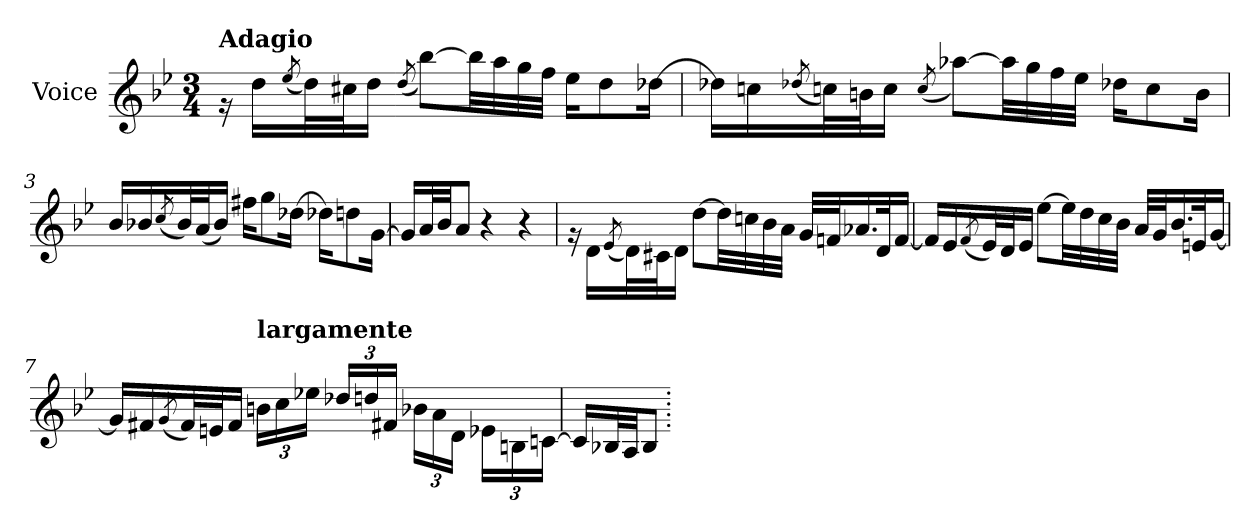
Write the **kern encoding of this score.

**kern
*part1
*staff1
*I"Voice
*I'V
*clefG2
*k[b-e-]
*M3/4
=1
!LO:TX:a:B:t=Adagio
16rg
16dd\LL
(<8qee-/
32dd\L)
32cc#Xi\J
16dd\JJ
(<8qdd/
[8bb-\L)
32bb-\LL]
32aa\
32gg\
32ff\JJJ
16ee-\KL
8dd\
[16dd-Xj\Jk
=2
16dd-Xj\LL]
16ccn\
(<8qdd-Xj/
32ccn\L)
32bn\J
16cc\JJ
(<8qcc/
[8aa-X\L)
32aa-\LL]
32gg\
32ff\
32ee-\JJJ
16dd-X\KL
8cc\
16b\Jk
!!LO:LB:g=z
=3
16b-/LL
16b-X/
(<8qcc/
32b-/L)
(<32a/J
16b-/JJ)
16ff#X\KL
8gg\
[16dd-Xj\Jk
16dd-Xj\KL]
8ddn\
[16g\Jk
=4
16g/LL]
32a/L
32b-/JJ
8a/J
4r
4r
=5
16rg
16d\LL
(<8qe-/
32d\L)
32c#Xi\J
16d\JJ
[8dd\L
32dd\LL]
32ccn\
32b-\
32a\JJJ
32g/LLL
32fn/J
16.a-X/
32d/K
[16f/JJ
!!LO:LB:g=z
=6
16f/LL]
16e-/
(<8qf/
32e-/L)
32d/J
16e-/JJ
[8ee-\L
32ee-\LL]
32dd\
32cc\
32b-\JJJ
32a/LLL
32g/J
16.b-/
32en/K
[16g/JJ
!!LO:LB:g=z
=7
16g/LL]
16f#X/
(<8qg/
32f#/L)
32en/J
16f#/JJ
*Xbrackettup
!LO:TX:a:B:t=largamente
24bn\LL
24cc\
24ee-X\JJ
24dd-Xj/LL
24dd/
24f#X/JJ
24b-X\LL
24a\
24d\JJ
24e-X\LL
24Bn\
[24cn\JJ
=8
16c/LL]
32B-X/L
32A/JJ
8B-/J
=.
*-
